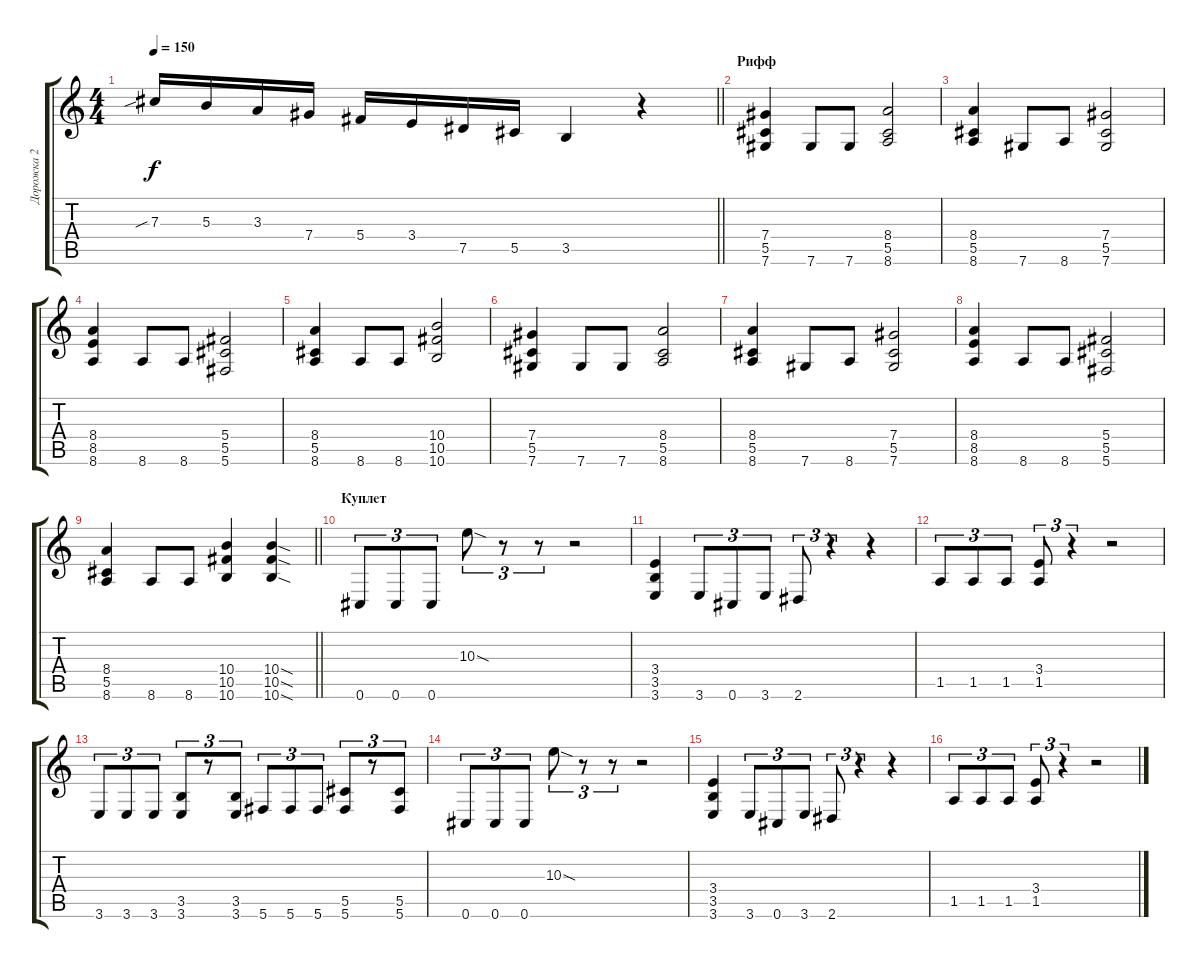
\track ("Дорожка 2" "Дорожка 2") {instrument distortionguitar}
\staff {score tabs}
\tuning (Eb4 Bb3 Gb3 Db3 Ab2 Db2) {hide}
\ts (4 4)
\tempo 150
\clef g2
\barLineRight lightlight
\ks c
7.3{sib}.16{dy f} 5.3.16 3.3.16 7.4.16 5.4.16 3.4.16 7.5.16 5.5.16 3.5.4 r.4 |
\section ("" "Рифф")
(7.4 5.5 7.6).4 7.6.8 7.6.8 (8.4 5.5 8.6).2 |
(8.4 5.5 8.6).4 7.6.8 8.6.8 (7.4 5.5 7.6).2 |
(8.4 8.5 8.6).4 8.6.8 8.6.8 (5.4 5.5 5.6).2 |
(8.4 5.5 8.6).4 8.6.8 8.6.8 (10.4 10.5 10.6).2 |
(7.4 5.5 7.6).4 7.6.8 7.6.8 (8.4 5.5 8.6).2 |
(8.4 5.5 8.6).4 7.6.8 8.6.8 (7.4 5.5 7.6).2 |
(8.4 8.5 8.6).4 8.6.8 8.6.8 (5.4 5.5 5.6).2 |
\barLineRight lightlight
(8.4 5.5 8.6).4 8.6.8 8.6.8 (10.4 10.5 10.6).4 (10.4{sod} 10.5{sod} 10.6{sod}).4 |
\section ("" "Куплет")
0.6.8{tu (3 2)} 0.6.8{tu (3 2)} 0.6.8{tu (3 2)} 10.3{sod}.8{tu (3 2)} r.8{tu (3 2)} r.8{tu (3 2)} r.2 |
(3.4 3.5 3.6).4 3.6.8{tu (3 2)} 0.6.8{tu (3 2)} 3.6.8{tu (3 2)} 2.6.8{tu (3 2)} r.4{tu (3 2)} r.4 |
1.5.8{tu (3 2)} 1.5.8{tu (3 2)} 1.5.8{tu (3 2)} (3.4 1.5).8{tu (3 2)} r.4{tu (3 2)} r.2 |
3.6.8{tu (3 2)} 3.6.8{tu (3 2)} 3.6.8{tu (3 2)} (3.5 3.6).8{tu (3 2)} r.8{tu (3 2)} (3.5 3.6).8{tu (3 2)} 5.6.8{tu (3 2)} 5.6.8{tu (3 2)} 5.6.8{tu (3 2)} (5.5 5.6).8{tu (3 2)} r.8{tu (3 2)} (5.5 5.6).8{tu (3 2)} |
0.6.8{tu (3 2)} 0.6.8{tu (3 2)} 0.6.8{tu (3 2)} 10.3{sod}.8{tu (3 2)} r.8{tu (3 2)} r.8{tu (3 2)} r.2 |
(3.4 3.5 3.6).4 3.6.8{tu (3 2)} 0.6.8{tu (3 2)} 3.6.8{tu (3 2)} 2.6.8{tu (3 2)} r.4{tu (3 2)} r.4 |
1.5.8{tu (3 2)} 1.5.8{tu (3 2)} 1.5.8{tu (3 2)} (3.4 1.5).8{tu (3 2)} r.4{tu (3 2)} r.2
